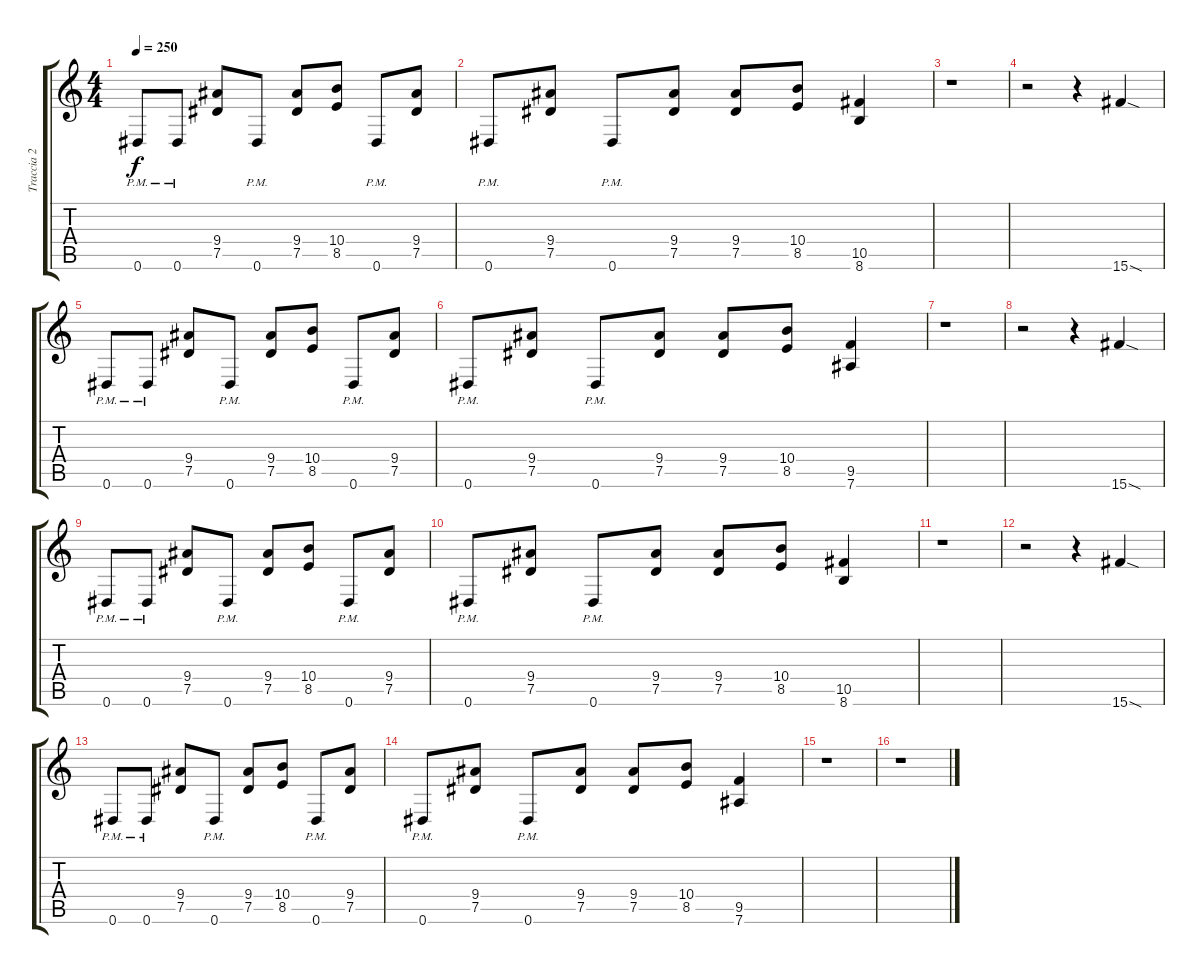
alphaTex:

\track ("Traccia 2" "Traccia 2") {instrument overdrivenguitar}
\staff {score tabs}
\tuning (Eb4 Bb3 Gb3 Db3 Ab2 Eb2) {hide}
\ts (4 4)
\tempo 250
\clef g2
\ks c
0.6{pm}.8{dy f} 0.6{pm}.8 (9.4 7.5).8 0.6{pm}.8 (9.4 7.5).8 (10.4 8.5).8 0.6{pm}.8 (9.4 7.5).8 |
0.6{pm}.8 (9.4 7.5).8 0.6{pm}.8 (9.4 7.5).8 (9.4 7.5).8 (10.4 8.5).8 (10.5 8.6).4 |
r.1 |
r.2 r.4 15.6{sod}.4 |
0.6{pm}.8 0.6{pm}.8 (9.4 7.5).8 0.6{pm}.8 (9.4 7.5).8 (10.4 8.5).8 0.6{pm}.8 (9.4 7.5).8 |
0.6{pm}.8 (9.4 7.5).8 0.6{pm}.8 (9.4 7.5).8 (9.4 7.5).8 (10.4 8.5).8 (9.5 7.6).4 |
r.1 |
r.2 r.4 15.6{sod}.4 |
0.6{pm}.8 0.6{pm}.8 (9.4 7.5).8 0.6{pm}.8 (9.4 7.5).8 (10.4 8.5).8 0.6{pm}.8 (9.4 7.5).8 |
0.6{pm}.8 (9.4 7.5).8 0.6{pm}.8 (9.4 7.5).8 (9.4 7.5).8 (10.4 8.5).8 (10.5 8.6).4 |
r.1 |
r.2 r.4 15.6{sod}.4 |
0.6{pm}.8 0.6{pm}.8 (9.4 7.5).8 0.6{pm}.8 (9.4 7.5).8 (10.4 8.5).8 0.6{pm}.8 (9.4 7.5).8 |
0.6{pm}.8 (9.4 7.5).8 0.6{pm}.8 (9.4 7.5).8 (9.4 7.5).8 (10.4 8.5).8 (9.5 7.6).4 |
r.1 |
r.1
